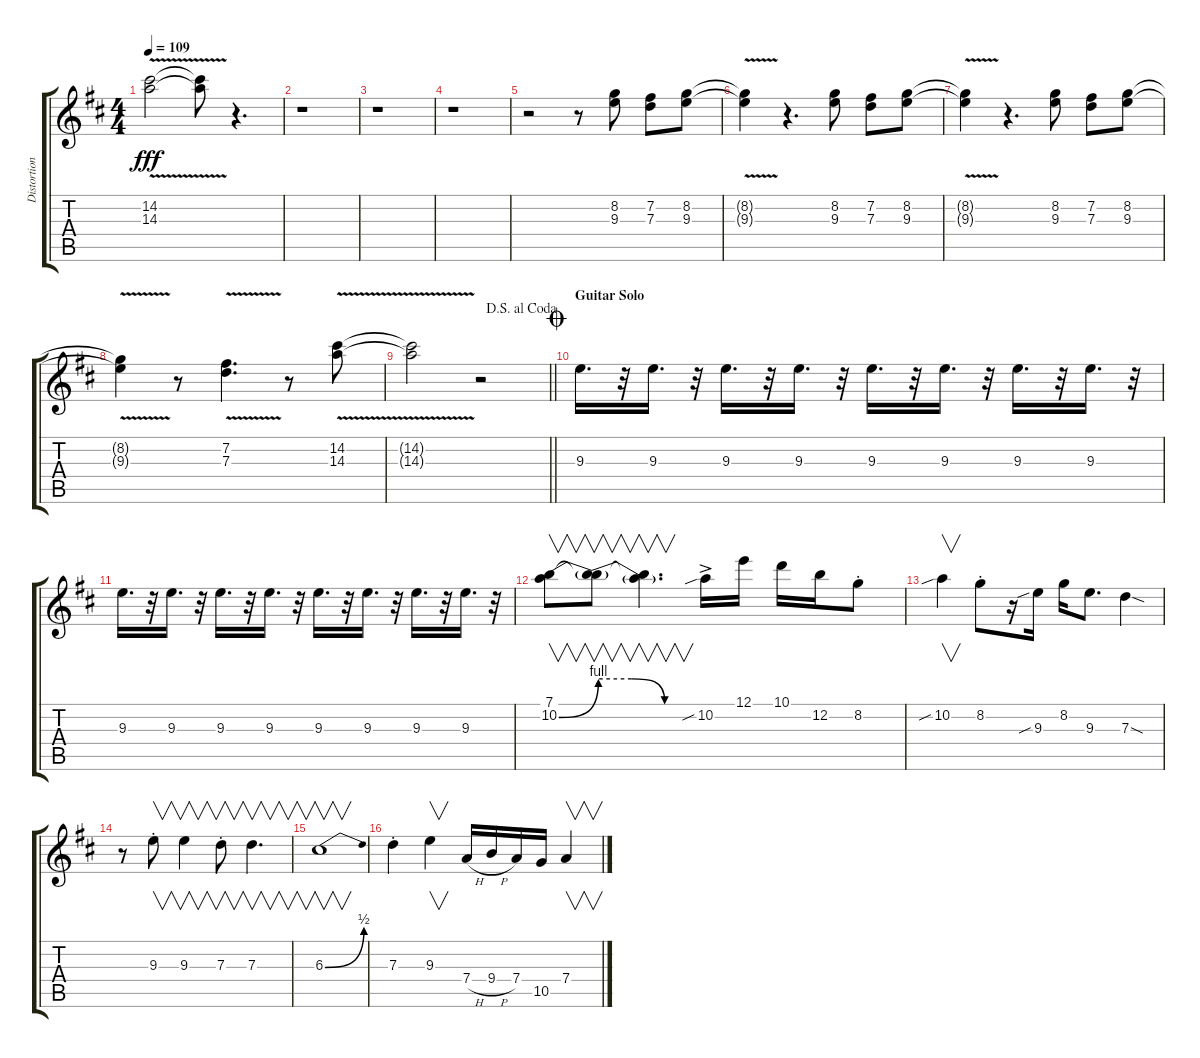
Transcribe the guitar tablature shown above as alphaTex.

\track ("Distortion Guitar" "Distortion") {instrument distortionguitar}
\staff {score tabs}
\tuning (E4 B3 G3 D3 A2 E2) {hide}
\ts (4 4)
\tempo 109
\clef g2
\ks d
(14.2{v t} 14.3{v t}).2{dy fff} (14.2{v t} 14.3{v t}).8 r.4{d} |
r.1 |
r.1 |
r.1 |
r.2 r.8 (8.2 9.3).8 (7.2 7.3).8 (8.2 9.3).8 |
(8.2{v t} 9.3{v t}).4 r.4{d} (8.2 9.3).8 (7.2 7.3).8 (8.2 9.3).8 |
(8.2{v t} 9.3{v t}).4 r.4{d} (8.2 9.3).8 (7.2 7.3).8 (8.2 9.3).8 |
(8.2{v t} 9.3{v t}).4 r.8 (7.2{v} 7.3{v}).4{d} r.8 (14.2{v} 14.3{v}).8 |
\jump dalsegnoalcoda
\barLineRight lightlight
(14.2{v t} 14.3{v t}).2 r.2 |
\section ("" "Guitar Solo")
\jump coda
9.3.16{d} r.32 9.3.16{d} r.32 9.3.16{d} r.32 9.3.16{d} r.32 9.3.16{d} r.32 9.3.16{d} r.32 9.3.16{d} r.32 9.3.16{d} r.32 |
9.3.16{d} r.32 9.3.16{d} r.32 9.3.16{d} r.32 9.3.16{d} r.32 9.3.16{d} r.32 9.3.16{d} r.32 9.3.16{d} r.32 9.3.16{d} r.32 |
(7.1 10.2{be (bend 0 0 60 4)}).8{v} (7.1{t} 10.2{be (custom 0 4 20 4 40 0 60 0) t}).8{v} (7.1{t} 10.2{t}).4{v d} 10.2{sib ac}.16 12.1.16 10.1.16 12.2.16 8.2{st}.8 |
10.2{sib}.4{v} 8.2{st}.8 r.16 9.3{sib}.16 8.2.16 9.3.8{d} 7.3{sod}.4 |
r.8 9.3{st}.8{v} 9.3.4{v} 7.3{st}.8{v} 7.3.4{v d} |
6.3{be (bend 0 0 60 2)}.1{v} |
7.3{st}.4 9.3.4{v} 7.4{h}.16 9.4{h}.16 7.4.16 10.5.16 7.4.4{v}
